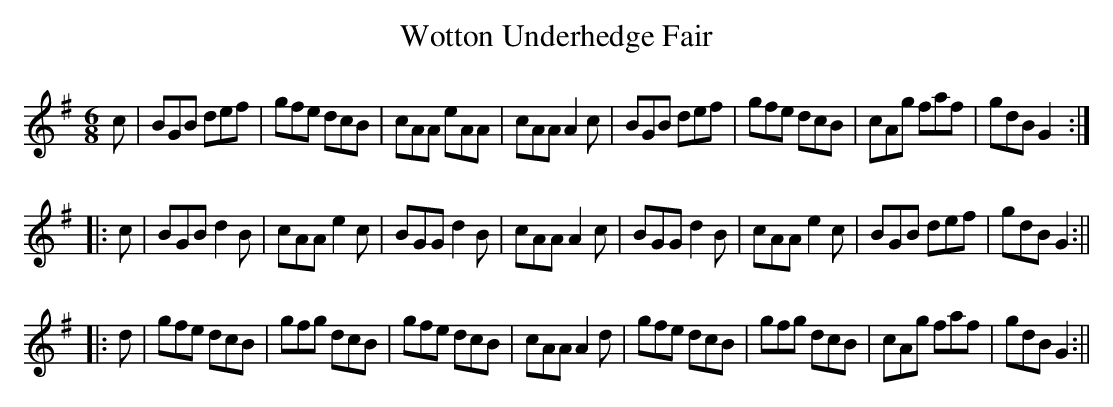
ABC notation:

X:1
T:Wotton Underhedge Fair
M:6/8
L:1/8
K:G
c|BGB def|gfe dcB|cAA eAA|cAA A2c|BGB def|gfe dcB|cAg faf|gdB G2:|
|:c|BGB d2B|cAA e2c|BGG d2B|cAA A2c|BGG d2B|cAA e2c|BGB def|gdB G2:||
|:d|gfe dcB|gfg dcB|gfe dcB|cAA A2d|gfe dcB|gfg dcB|cAg faf|gdB G2:||
